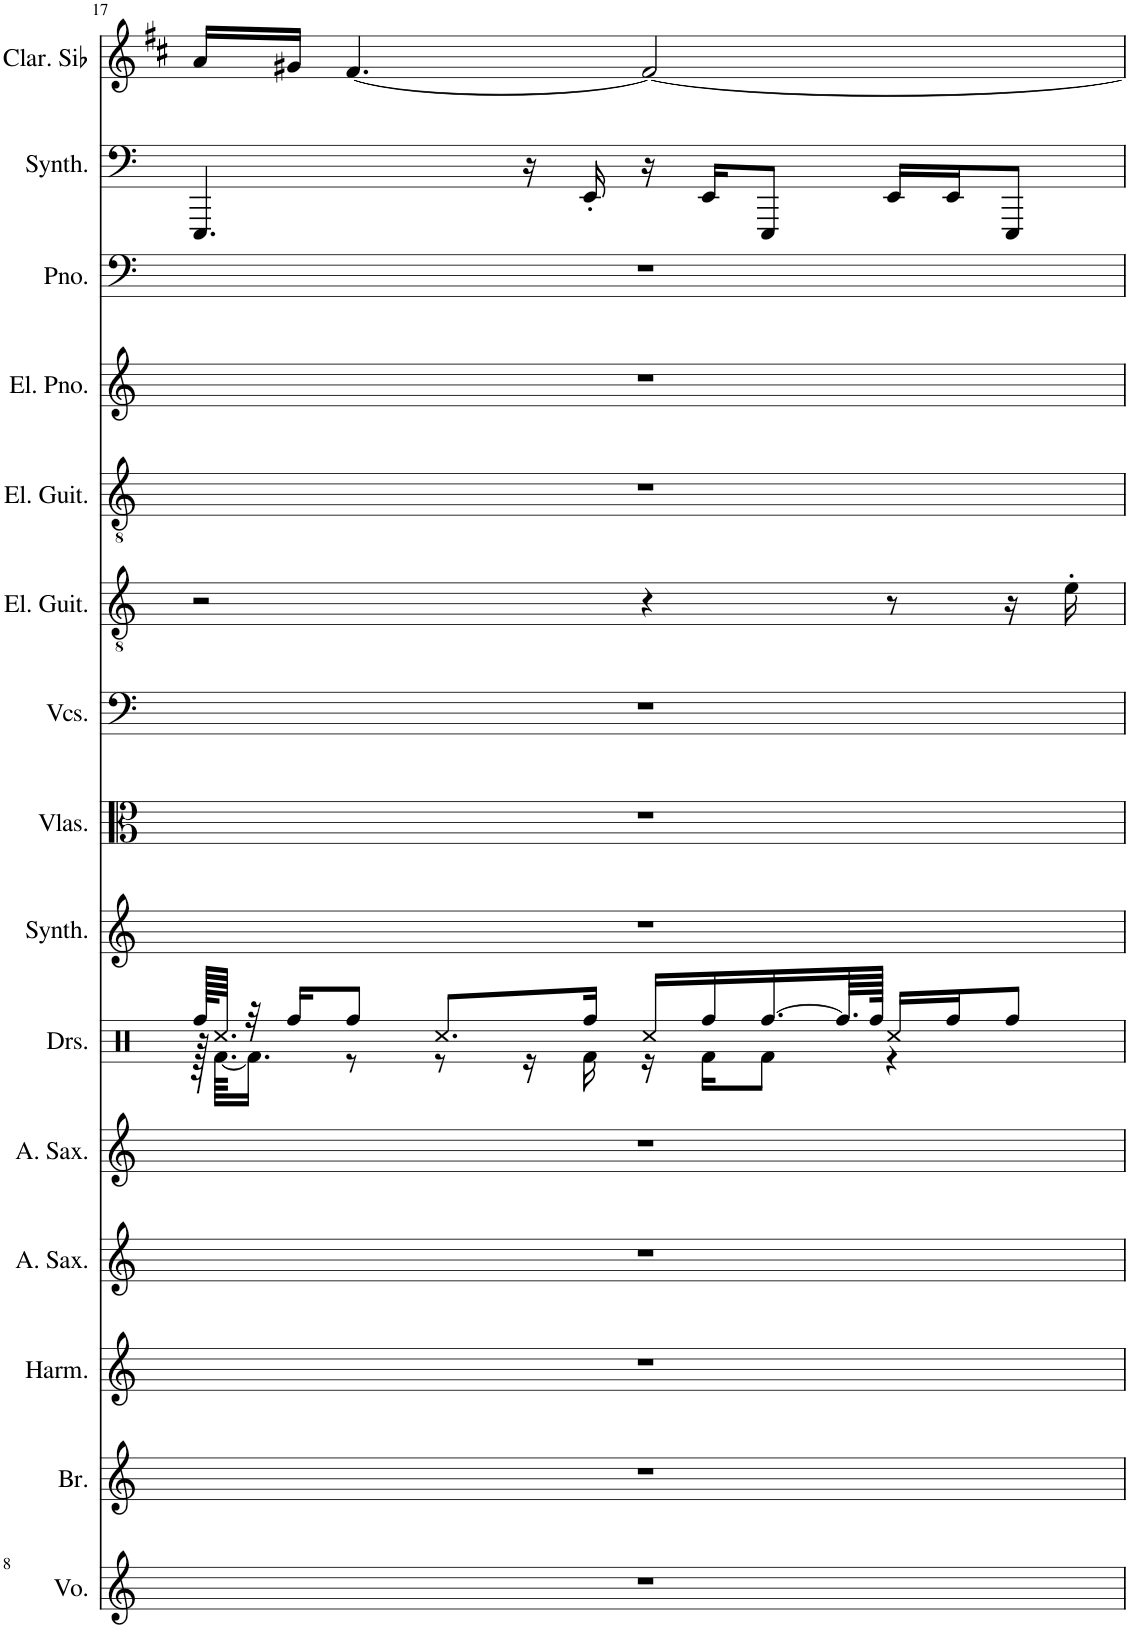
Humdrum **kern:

**kern	**kern	**kern	**kern	**kern	**kern	**kern	**kern	**kern	**kern	**kern	**kern	**kern	**kern	**kern
*part15	*part14	*part13	*part12	*part11	*part10	*part9	*part8	*part7	*part6	*part5	*part4	*part3	*part2	*part1
*staff15	*staff14	*staff13	*staff12	*staff11	*staff10	*staff9	*staff8	*staff7	*staff6	*staff5	*staff4	*staff3	*staff2	*staff1
*I"Voice	*I"Brass	*I"14 Hole C Chromatic Harmonica	*I"Alto Saxophone	*I"Alto Saxophone	*I"Drumset	*I"Pad Synthesizer	*I"Violas	*I"Violoncellos	*I"Electric Guitar	*I"Electric Guitar	*I"Electric Piano	*I"Piano	*I"Bass Synthesizer, I've Had the Time of My Life	*I"Clarinette en Sib
*I'Vo.	*I'Br.	*I'Harm.	*I'A. Sax.	*I'A. Sax.	*I'Drs.	*I'Synth.	*I'Vlas.	*I'Vcs.	*I'El. Guit.	*I'El. Guit.	*I'El. Pno.	*I'Pno.	*I'Synth.	*I'Clar. Sib
!!LO:PB:g=z
*clefG2	*clefG2	*clefG2	*clefG2	*clefG2	*clefX	*clefG2	*clefC3	*clefF4	*clefGv2	*clefGv2	*clefG2	*clefF4	*clefF4	*clefG2
*	*	*	*Trd5c9	*Trd5c9	*	*	*	*	*	*	*	*	*	*Trd1c2
*k[]	*k[]	*k[]	*k[]	*k[]	*k[]	*k[]	*k[]	*k[]	*k[]	*k[]	*k[]	*k[]	*k[]	*k[f#c#]
*M4/4	*M4/4	*M4/4	*M4/4	*M4/4	*M4/4	*M4/4	*M4/4	*M4/4	*M4/4	*M4/4	*M4/4	*M4/4	*M4/4	*M4/4
=17	=17	=17	=17	=17	=17	=17	=17	=17	=17	=17	=17	=17	=17	=17
*	*	*	*	*	*^	*	*	*	*	*	*	*	*	*
1r	1r	1r	1r	1r	128Rff/KLLLL	128r	1r	1r	1r	2r	1r	1r	1r	4.EEE/	16a/LL
.	.	.	.	.	64.Rcc/JJJJ	[64.Rf\KKLL	.	.	.	.	.	.	.	.	.
.	.	.	.	.	32r	16.Rf\JJ]	.	.	.	.	.	.	.	.	.
.	.	.	.	.	16Rff/KL	.	.	.	.	.	.	.	.	.	16g#X/JJ
.	.	.	.	.	8Rff/J	8r	.	.	.	.	.	.	.	.	[4.f#/
.	.	.	.	.	8.Rcc/L	8r	.	.	.	.	.	.	.	.	.
.	.	.	.	.	.	16r	.	.	.	.	.	.	.	16r	.
.	.	.	.	.	16Rff/Jk	16Rf\	.	.	.	.	.	.	.	16EE'/	.
.	.	.	.	.	16Rcc/LL	16r	.	.	.	4r	.	.	.	16r	2f#/_
.	.	.	.	.	16Rff/	16Rf\KL	.	.	.	.	.	.	.	16EE/KL	.
.	.	.	.	.	[16.Rff/	8Rf\J	.	.	.	.	.	.	.	8EEE/J	.
.	.	.	.	.	64.Rff/LL]	.	.	.	.	.	.	.	.	.	.
.	.	.	.	.	128Rff/JJJJk	.	.	.	.	.	.	.	.	.	.
.	.	.	.	.	16Rcc/LL	4r	.	.	.	8r	.	.	.	16EE/LL	.
.	.	.	.	.	16Rff/J	.	.	.	.	.	.	.	.	16EE/J	.
.	.	.	.	.	8Rff/J	.	.	.	.	16r	.	.	.	8EEE/J	.
.	.	.	.	.	.	.	.	.	.	16e'\	.	.	.	.	.
*	*	*	*	*	*v	*v	*	*	*	*	*	*	*	*	*
=	=	=	=	=	=	=	=	=	=	=	=	=	=	=
*-	*-	*-	*-	*-	*-	*-	*-	*-	*-	*-	*-	*-	*-	*-
